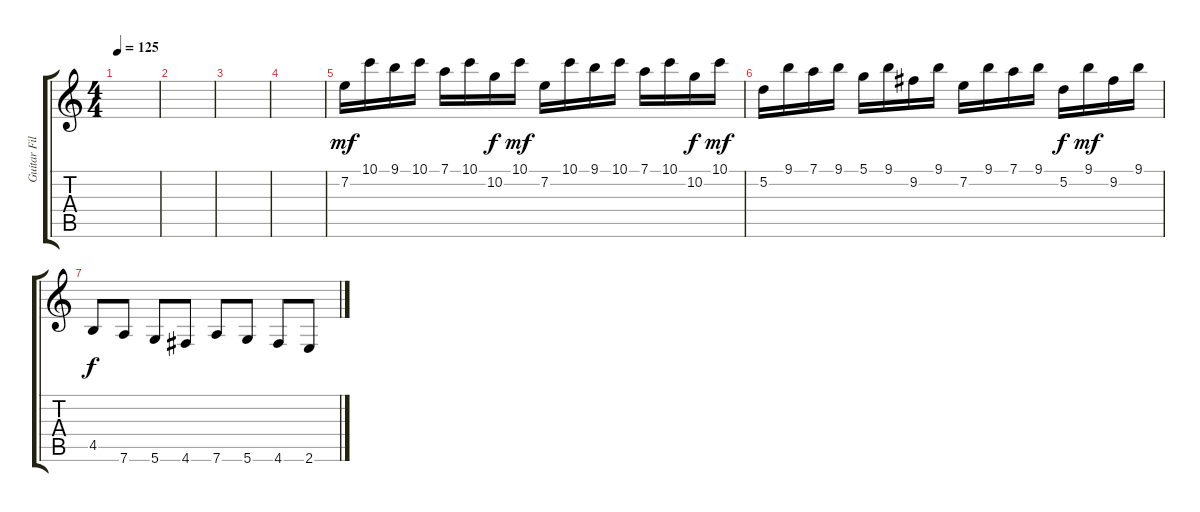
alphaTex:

\track ("Guitar Fills" "Guitar Fil") {instrument distortionguitar}
\staff {score tabs}
\tuning (D4 A3 F3 C3 G2 D2) {hide}
\ts (4 4)
\tempo 125
\clef g2
\ks c
|
|
|
|
7.2.16{dy mf} 10.1.16 9.1.16 10.1.16 7.1.16 10.1.16 10.2.16{dy f} 10.1.16{dy mf} 7.2.16 10.1.16 9.1.16 10.1.16 7.1.16 10.1.16 10.2.16{dy f} 10.1.16{dy mf} |
5.2.16 9.1.16 7.1.16 9.1.16 5.1.16 9.1.16 9.2.16 9.1.16 7.2.16 9.1.16 7.1.16 9.1.16 5.2.16{dy f} 9.1.16{dy mf} 9.2.16 9.1.16 |
4.5.8{dy f} 7.6.8 5.6.8 4.6.8 7.6.8 5.6.8 4.6.8 2.6.8
